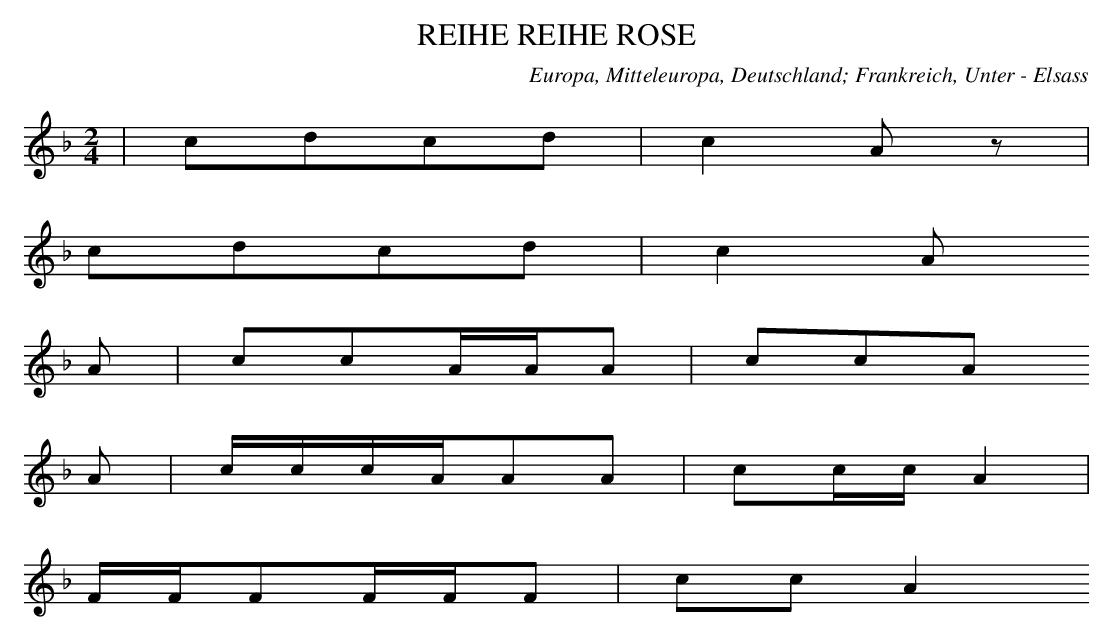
X:1
T: REIHE REIHE ROSE
O: Europa, Mitteleuropa, Deutschland; Frankreich, Unter - Elsass
M: 2/4
L: 1/16
K: F
 | c2d2c2d2 | c4A2z2 |
c2d2c2d2 | c4A2
A2 | c2c2AAA2 | c2c2A2
A2 | cccAA2A2 | c2ccA4 |
FFF2FFF2 | c2c2A4
